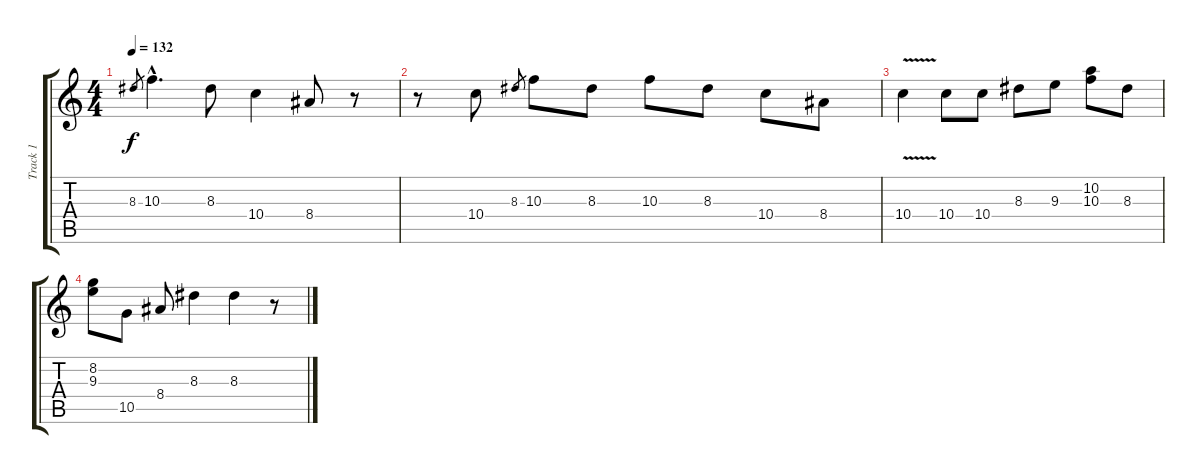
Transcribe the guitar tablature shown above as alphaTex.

\track ("Track 1" "Track 1") {instrument distortionguitar}
\staff {score tabs}
\tuning (E4 B3 G3 D3 A2 E2) {hide}
\ts (4 4)
\tempo 132
\clef g2
\ks c
8.3.8{gr dy f} 10.3{hac}.4{d} 8.3.8 10.4.4 8.4.8 r.8 |
r.8 10.4.8 8.3.8{gr} 10.3.8 8.3.8 10.3.8 8.3.8 10.4.8 8.4.8 |
10.4{v}.4 10.4.8 10.4.8 8.3.8 9.3.8 (10.2 10.3).8 8.3.8 |
(8.2 9.3).8 10.5.8 8.4.8 8.3.4 8.3.4 r.8
